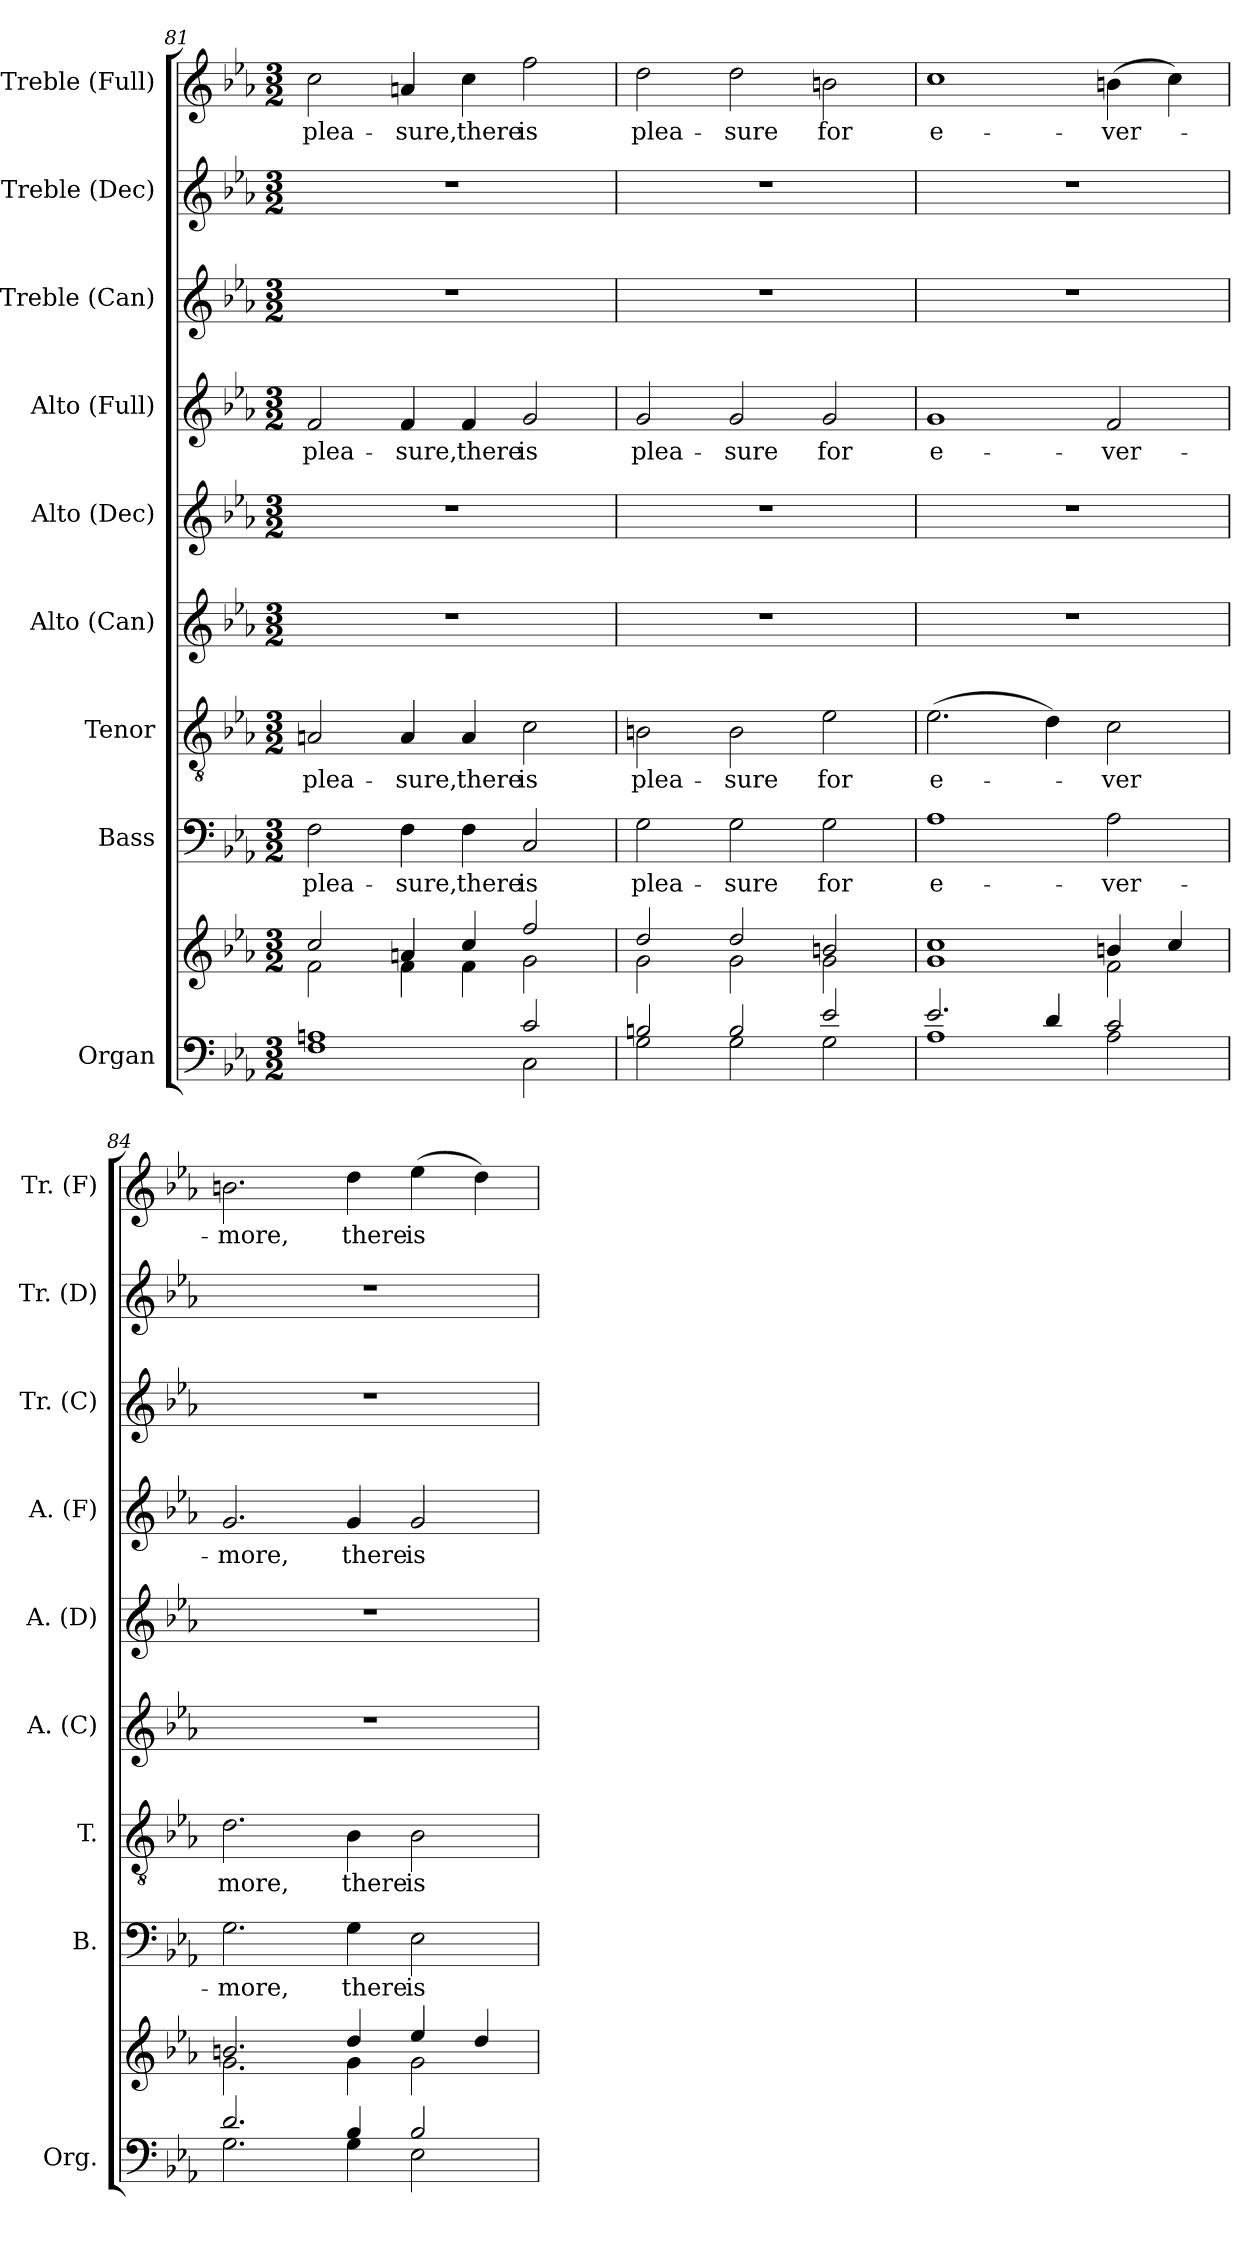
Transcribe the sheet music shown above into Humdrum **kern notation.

**kern	**kern	**kern	**text	**kern	**text	**kern	**kern	**kern	**text	**kern	**kern	**kern	**text
*part9	*part9	*part8	*part8	*part7	*part7	*part6	*part5	*part4	*part4	*part3	*part2	*part1	*part1
*staff10	*staff9	*staff8	*staff8	*staff7	*staff7	*staff6	*staff5	*staff4	*staff4	*staff3	*staff2	*staff1	*staff1
*I"Organ	*	*I"Bass	*	*I"Tenor	*	*I"Alto (Can)	*I"Alto (Dec)	*I"Alto (Full)	*	*I"Treble (Can)	*I"Treble (Dec)	*I"Treble (Full)	*
*I'Org.	*	*I'B.	*	*I'T.	*	*I'A. (C)	*I'A. (D)	*I'A. (F)	*	*I'Tr. (C)	*I'Tr. (D)	*I'Tr. (F)	*
*clefF4	*clefG2	*clefF4	*	*clefGv2	*	*clefG2	*clefG2	*clefG2	*	*clefG2	*clefG2	*clefG2	*
*	*	*	*	*ITrd7c12	*	*	*	*	*	*	*	*	*
*k[b-e-a-]	*k[b-e-a-]	*k[b-e-a-]	*	*k[b-e-a-]	*	*k[b-e-a-]	*k[b-e-a-]	*k[b-e-a-]	*	*k[b-e-a-]	*k[b-e-a-]	*k[b-e-a-]	*
*E-:	*E-:	*E-:	*	*E-:	*	*E-:	*E-:	*E-:	*	*E-:	*E-:	*E-:	*
*M3/2	*M3/2	*M3/2	*	*M3/2	*	*M3/2	*M3/2	*M3/2	*	*M3/2	*M3/2	*M3/2	*
=81	=81	=81	=81	=81	=81	=81	=81	=81	=81	=81	=81	=81	=81
*^	*^	*	*	*	*	*	*	*	*	*	*	*	*
!	!	!	!	!	!LO:LY:b:color=#000000	!	!	!	!	!	!	!	!	!	!
!	!	!	!	!	!	!	!LO:LY:b:color=#000000	!LO:N:vis=1	!LO:N:vis=1	!	!	!	!	!	!
!	!	!	!	!	!	!	!	!	!	!	!LO:LY:b:color=#000000	!LO:N:vis=1	!LO:N:vis=1	!	!
!	!	!	!	!	!	!	!	!	!	!	!	!	!	!	!LO:LY:b:color=#000000
1Ani	1Fi	2cci/	2fi\	2Fi\	plea-	2AAni/	plea-	1.r	1.r	2fi/	plea-	1.r	1.r	2cci\	plea-
!	!	!	!	!	!LO:LY:b:color=#000000	!	!	!	!	!	!	!	!	!	!
!	!	!	!	!	!	!	!LO:LY:b:color=#000000	!	!	!	!	!	!	!	!
!	!	!	!	!	!	!	!	!	!	!	!LO:LY:b:color=#000000	!	!	!	!
!	!	!	!	!	!	!	!	!	!	!	!	!	!	!	!LO:LY:b:color=#000000
.	.	4ani/	4fi\	4Fi\	-sure,	4AAi/	-sure,	.	.	4fi/	-sure,	.	.	4ani/	-sure,
!	!	!	!	!	!LO:LY:b:color=#000000	!	!	!	!	!	!	!	!	!	!
!	!	!	!	!	!	!	!LO:LY:b:color=#000000	!	!	!	!	!	!	!	!
!	!	!	!	!	!	!	!	!	!	!	!LO:LY:b:color=#000000	!	!	!	!
!	!	!	!	!	!	!	!	!	!	!	!	!	!	!	!LO:LY:b:color=#000000
.	.	4cci/	4fi\	4Fi\	there	4AAi/	there	.	.	4fi/	there	.	.	4cci\	there
!	!	!	!	!	!LO:LY:b:color=#000000	!	!	!	!	!	!	!	!	!	!
!	!	!	!	!	!	!	!LO:LY:b:color=#000000	!	!	!	!	!	!	!	!
!	!	!	!	!	!	!	!	!	!	!	!LO:LY:b:color=#000000	!	!	!	!
!	!	!	!	!	!	!	!	!	!	!	!	!	!	!	!LO:LY:b:color=#000000
2ci/	2Ci\	2ffi/	2gi\	2Ci/	is	2Ci\	is	.	.	2gi/	is	.	.	2ffi\	is
=82	=82	=82	=82	=82	=82	=82	=82	=82	=82	=82	=82	=82	=82	=82	=82
!	!	!	!	!	!LO:LY:b:color=#000000	!	!	!	!	!	!	!	!	!	!
!	!	!	!	!	!	!	!LO:LY:b:color=#000000	!LO:N:vis=1	!LO:N:vis=1	!	!	!	!	!	!
!	!	!	!	!	!	!	!	!	!	!	!LO:LY:b:color=#000000	!LO:N:vis=1	!LO:N:vis=1	!	!
!	!	!	!	!	!	!	!	!	!	!	!	!	!	!	!LO:LY:b:color=#000000
2Bni/	2Gi\	2ddi/	2gi\	2Gi\	plea-	2BBni\	plea-	1.r	1.r	2gi/	plea-	1.r	1.r	2ddi\	plea-
!	!	!	!	!	!LO:LY:b:color=#000000	!	!	!	!	!	!	!	!	!	!
!	!	!	!	!	!	!	!LO:LY:b:color=#000000	!	!	!	!	!	!	!	!
!	!	!	!	!	!	!	!	!	!	!	!LO:LY:b:color=#000000	!	!	!	!
!	!	!	!	!	!	!	!	!	!	!	!	!	!	!	!LO:LY:b:color=#000000
2Bi/	2Gi\	2ddi/	2gi\	2Gi\	-sure	2BBi\	-sure	.	.	2gi/	-sure	.	.	2ddi\	-sure
!	!	!	!	!	!LO:LY:b:color=#000000	!	!	!	!	!	!	!	!	!	!
!	!	!	!	!	!	!	!LO:LY:b:color=#000000	!	!	!	!	!	!	!	!
!	!	!	!	!	!	!	!	!	!	!	!LO:LY:b:color=#000000	!	!	!	!
!	!	!	!	!	!	!	!	!	!	!	!	!	!	!	!LO:LY:b:color=#000000
2e-i/	2Gi\	2bni/	2gi\	2Gi\	for	2E-i\	for	.	.	2gi/	for	.	.	2bni\	for
=83	=83	=83	=83	=83	=83	=83	=83	=83	=83	=83	=83	=83	=83	=83	=83
!	!	!	!	!	!LO:LY:b:color=#000000	!	!	!	!	!	!	!	!	!	!
!	!	!	!	!	!	!	!LO:LY:b:color=#000000	!LO:N:vis=1	!LO:N:vis=1	!	!	!	!	!	!
!	!	!	!	!	!	!	!	!	!	!	!LO:LY:b:color=#000000	!LO:N:vis=1	!LO:N:vis=1	!	!
!	!	!	!	!	!	!	!	!	!	!	!	!	!	!	!LO:LY:b:color=#000000
2.e-i/	1A-i	1cci	1gi	1A-i	e-	(2.E-i\	e-	1.r	1.r	1gi	e-	1.r	1.r	1cci	e-
4di/	.	.	.	.	.	4Di\)	.	.	.	.	.	.	.	.	.
!	!	!	!	!	!LO:LY:b:color=#000000	!	!	!	!	!	!	!	!	!	!
!	!	!	!	!	!	!	!LO:LY:b:color=#000000	!	!	!	!	!	!	!	!
!	!	!	!	!	!	!	!	!	!	!	!LO:LY:b:color=#000000	!	!	!	!
!	!	!	!	!	!	!	!	!	!	!	!	!	!	!	!LO:LY:b:color=#000000
2ci/	2A-i\	4bni/	2fi\	2A-i\	-ver-	2Ci\	-ver	.	.	2fi/	-ver-	.	.	(4bni\	-ver-
.	.	4cci/	.	.	.	.	.	.	.	.	.	.	.	4cci\)	.
!!LO:PB:g=z
=84	=84	=84	=84	=84	=84	=84	=84	=84	=84	=84	=84	=84	=84	=84	=84
!	!	!	!	!	!LO:LY:b:color=#000000	!	!	!	!	!	!	!	!	!	!
!	!	!	!	!	!	!	!LO:LY:b:color=#000000	!LO:N:vis=1	!LO:N:vis=1	!	!	!	!	!	!
!	!	!	!	!	!	!	!	!	!	!	!LO:LY:b:color=#000000	!LO:N:vis=1	!LO:N:vis=1	!	!
!	!	!	!	!	!	!	!	!	!	!	!	!	!	!	!LO:LY:b:color=#000000
2.di/	2.Gi\	2.bni/	2.gi\	2.Gi\	-more,	2.Di\	more,	1.r	1.r	2.gi/	-more,	1.r	1.r	2.bni\	-more,
!	!	!	!	!	!LO:LY:b:color=#000000	!	!	!	!	!	!	!	!	!	!
!	!	!	!	!	!	!	!LO:LY:b:color=#000000	!	!	!	!	!	!	!	!
!	!	!	!	!	!	!	!	!	!	!	!LO:LY:b:color=#000000	!	!	!	!
!	!	!	!	!	!	!	!	!	!	!	!	!	!	!	!LO:LY:b:color=#000000
4B-i/	4Gi\	4ddi/	4gi\	4Gi\	there	4BB-i\	there	.	.	4gi/	there	.	.	4ddi\	there
!	!	!	!	!	!LO:LY:b:color=#000000	!	!	!	!	!	!	!	!	!	!
!	!	!	!	!	!	!	!LO:LY:b:color=#000000	!	!	!	!	!	!	!	!
!	!	!	!	!	!	!	!	!	!	!	!LO:LY:b:color=#000000	!	!	!	!
!	!	!	!	!	!	!	!	!	!	!	!	!	!	!	!LO:LY:b:color=#000000
2B-i/	2E-i\	4ee-i/	2gi\	2E-i\	is	2BB-i\	is	.	.	2gi/	is	.	.	(4ee-i\	is
.	.	4ddi/	.	.	.	.	.	.	.	.	.	.	.	4ddi\)	.
*v	*v	*	*	*	*	*	*	*	*	*	*	*	*	*	*
*	*v	*v	*	*	*	*	*	*	*	*	*	*	*	*
=	=	=	=	=	=	=	=	=	=	=	=	=	=
*-	*-	*-	*-	*-	*-	*-	*-	*-	*-	*-	*-	*-	*-
